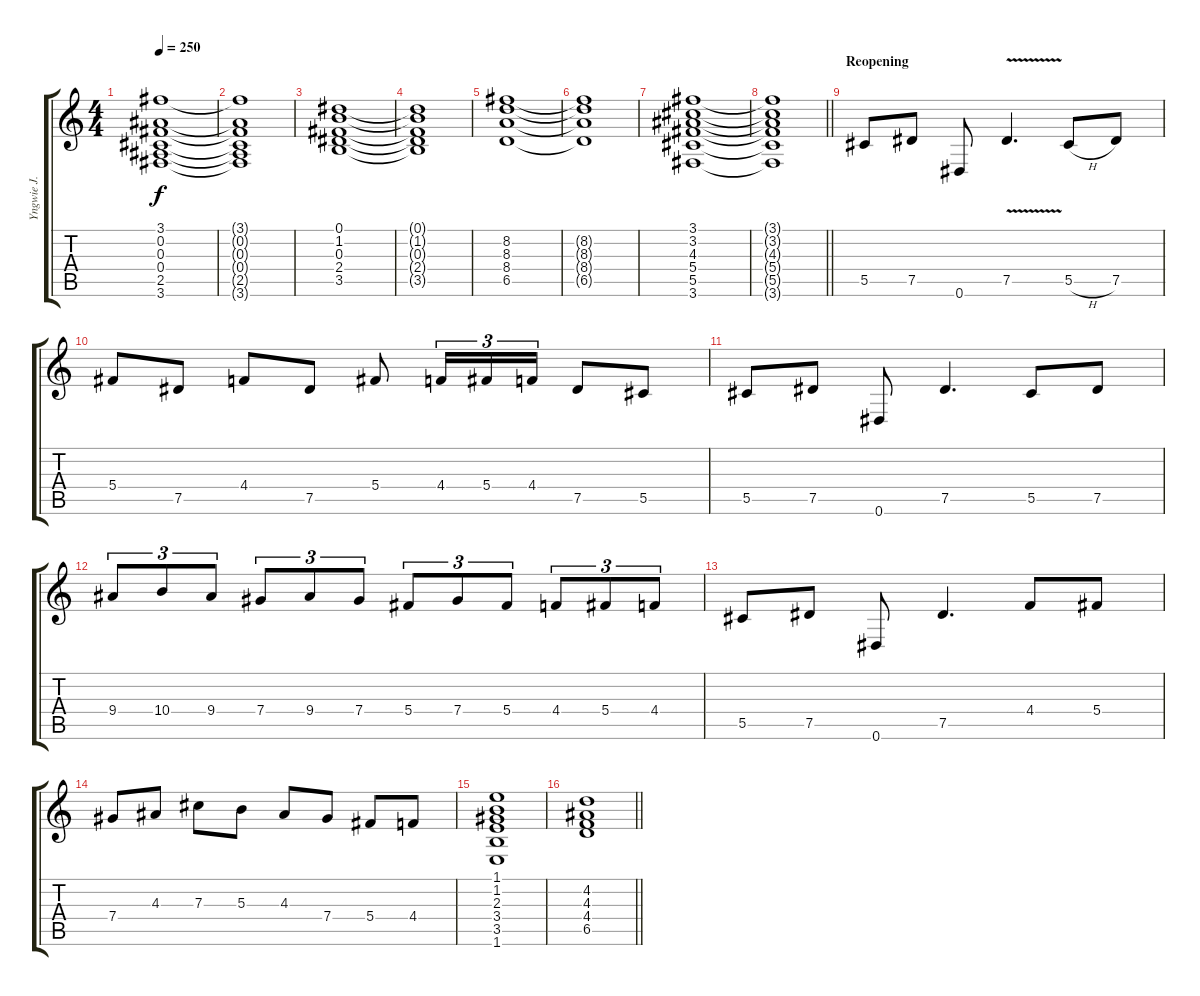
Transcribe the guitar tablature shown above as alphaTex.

\track ("Yngwie J. Malmsteen" "Yngwie J. ") {instrument overdrivenguitar}
\staff {score tabs}
\tuning (Eb4 Bb3 Gb3 Db3 Ab2 Eb2) {hide}
\ts (4 4)
\tempo 250
\clef g2
\ks c
(3.1 0.2 0.3 0.4 2.5 3.6).1{dy f} |
(3.1{t} 0.2{t} 0.3{t} 0.4{t} 2.5{t} 3.6{t}).1 |
(0.1 1.2 0.3 2.4 3.5).1 |
(0.1{t} 1.2{t} 0.3{t} 2.4{t} 3.5{t}).1 |
(8.2 8.3 8.4 6.5).1 |
(8.2{t} 8.3{t} 8.4{t} 6.5{t}).1 |
(3.1 3.2 4.3 5.4 5.5 3.6).1 |
\barLineRight lightlight
(3.1{t} 3.2{t} 4.3{t} 5.4{t} 5.5{t} 3.6{t}).1 |
\section ("" "Reopening")
5.5.8 7.5.8 0.6.8 7.5{v}.4{d} 5.5{h}.8 7.5.8 |
5.4.8 7.5.8 4.4.8 7.5.8 5.4.8 4.4.16{tu (3 2)} 5.4.16{tu (3 2)} 4.4.16{tu (3 2)} 7.5.8 5.5.8 |
5.5.8 7.5.8 0.6.8 7.5.4{d} 5.5.8 7.5.8 |
9.4.8{tu (3 2)} 10.4.8{tu (3 2)} 9.4.8{tu (3 2)} 7.4.8{tu (3 2)} 9.4.8{tu (3 2)} 7.4.8{tu (3 2)} 5.4.8{tu (3 2)} 7.4.8{tu (3 2)} 5.4.8{tu (3 2)} 4.4.8{tu (3 2)} 5.4.8{tu (3 2)} 4.4.8{tu (3 2)} |
5.5.8 7.5.8 0.6.8 7.5.4{d} 4.4.8 5.4.8 |
7.4.8 4.3.8 7.3.8 5.3.8 4.3.8 7.4.8 5.4.8 4.4.8 |
(1.1 1.2 2.3 3.4 3.5 1.6).1 |
\barLineRight lightlight
(4.2 4.3 4.4 6.5).1
